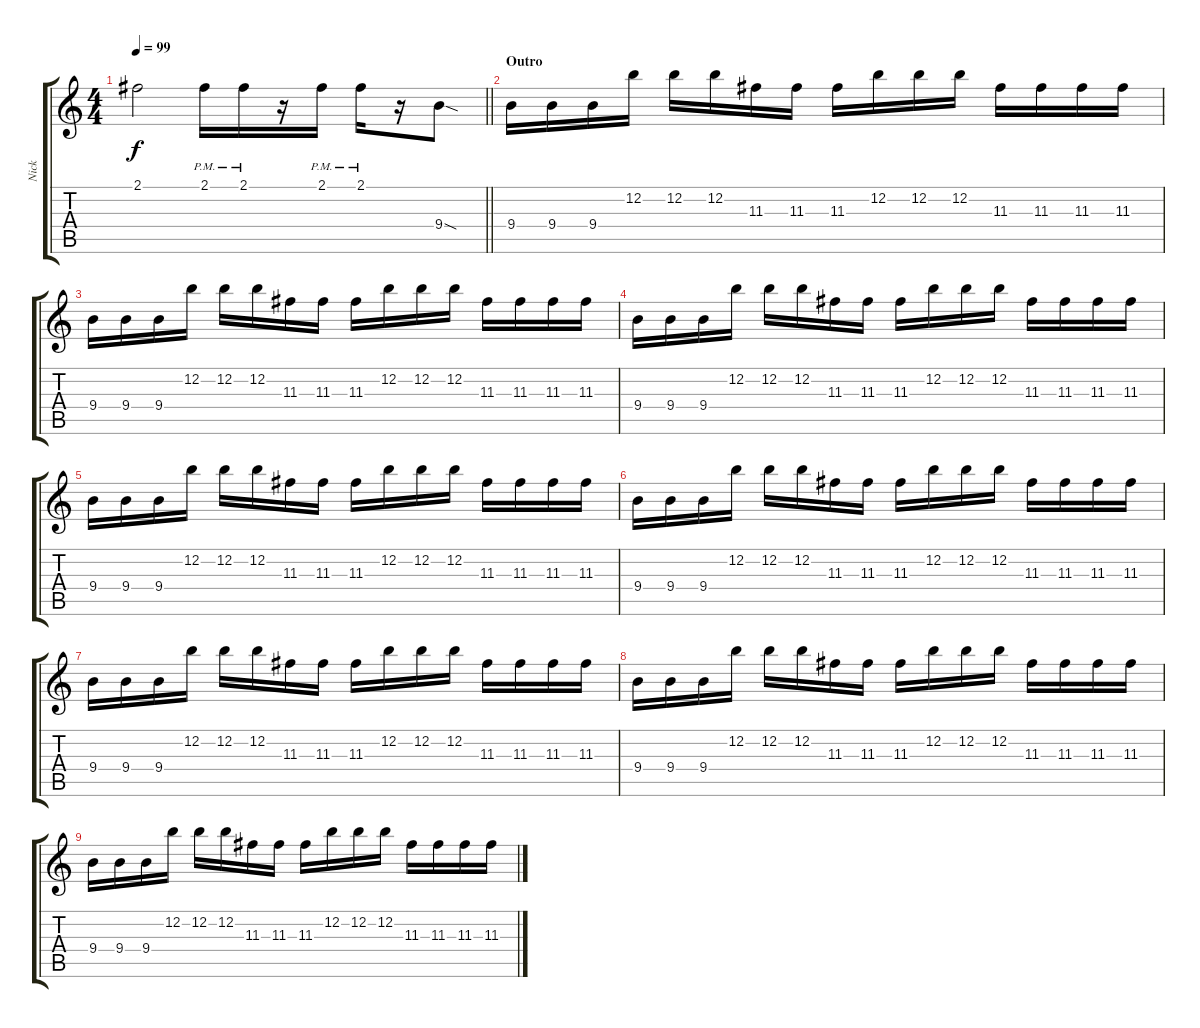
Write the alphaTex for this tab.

\track ("Nick" "Nick") {instrument overdrivenguitar}
\staff {score tabs}
\tuning (E4 B3 G3 D3 A2 D2) {hide}
\ts (4 4)
\tempo 99
\clef g2
\barLineRight lightlight
\ks c
2.1{t}.2{dy f} 2.1{pm}.16 2.1{pm}.16 r.16 2.1{pm}.16 2.1{pm}.16 r.16 9.4{sod}.8 |
\section ("" "Outro")
9.4.16 9.4.16 9.4.16 12.2.16 12.2.16 12.2.16 11.3.16 11.3.16 11.3.16 12.2.16 12.2.16 12.2.16 11.3.16 11.3.16 11.3.16 11.3.16 |
9.4.16 9.4.16 9.4.16 12.2.16 12.2.16 12.2.16 11.3.16 11.3.16 11.3.16 12.2.16 12.2.16 12.2.16 11.3.16 11.3.16 11.3.16 11.3.16 |
9.4.16 9.4.16 9.4.16 12.2.16 12.2.16 12.2.16 11.3.16 11.3.16 11.3.16 12.2.16 12.2.16 12.2.16 11.3.16 11.3.16 11.3.16 11.3.16 |
9.4.16 9.4.16 9.4.16 12.2.16 12.2.16 12.2.16 11.3.16 11.3.16 11.3.16 12.2.16 12.2.16 12.2.16 11.3.16 11.3.16 11.3.16 11.3.16 |
9.4.16 9.4.16 9.4.16 12.2.16 12.2.16 12.2.16 11.3.16 11.3.16 11.3.16 12.2.16 12.2.16 12.2.16 11.3.16 11.3.16 11.3.16 11.3.16 |
9.4.16 9.4.16 9.4.16 12.2.16 12.2.16 12.2.16 11.3.16 11.3.16 11.3.16 12.2.16 12.2.16 12.2.16 11.3.16 11.3.16 11.3.16 11.3.16 |
9.4.16 9.4.16 9.4.16 12.2.16 12.2.16 12.2.16 11.3.16 11.3.16 11.3.16 12.2.16 12.2.16 12.2.16 11.3.16 11.3.16 11.3.16 11.3.16 |
9.4.16 9.4.16 9.4.16 12.2.16 12.2.16 12.2.16 11.3.16 11.3.16 11.3.16 12.2.16 12.2.16 12.2.16 11.3.16 11.3.16 11.3.16 11.3.16
